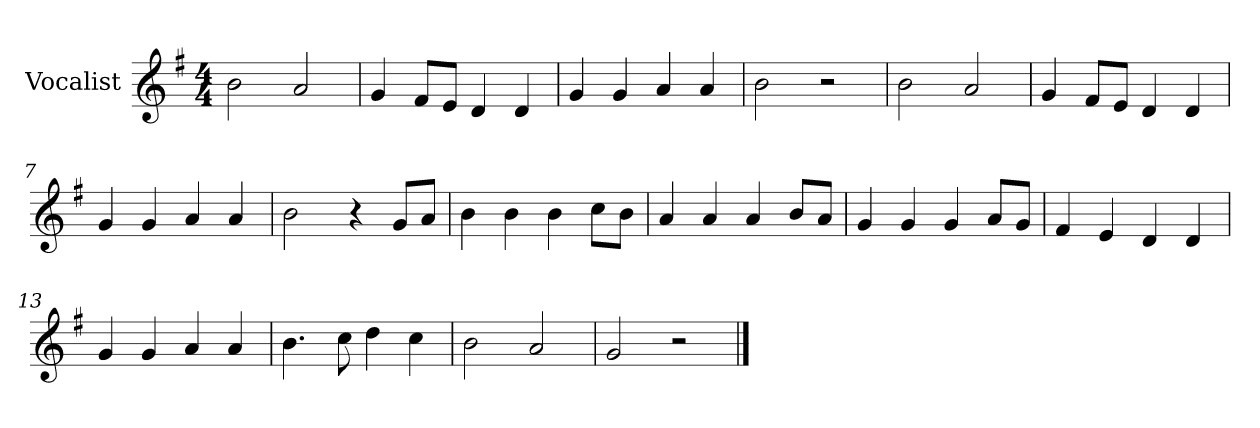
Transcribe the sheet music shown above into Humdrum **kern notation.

**kern
*part1
*staff1
*I"Vocalist
*k[f#]
*G:
*M4/4
=1
2b
2a
=2
4g
8f#L
8eJ
4d
4d
=3
4g
4g
4a
4a
=4
2b
2r
=5
2b
2a
=6
4g
8f#L
8eJ
4d
4d
=7
4g
4g
4a
4a
=8
2b
4r
8gL
8aJ
=9
4b
4b
4b
8ccL
8bJ
=10
4a
4a
4a
8bL
8aJ
=11
4g
4g
4g
8aL
8gJ
=12
4f#
4e
4d
4d
=13
4g
4g
4a
4a
=14
4.b
8cc
4dd
4cc
=15
2b
2a
=16
2g
2r
==
*-
